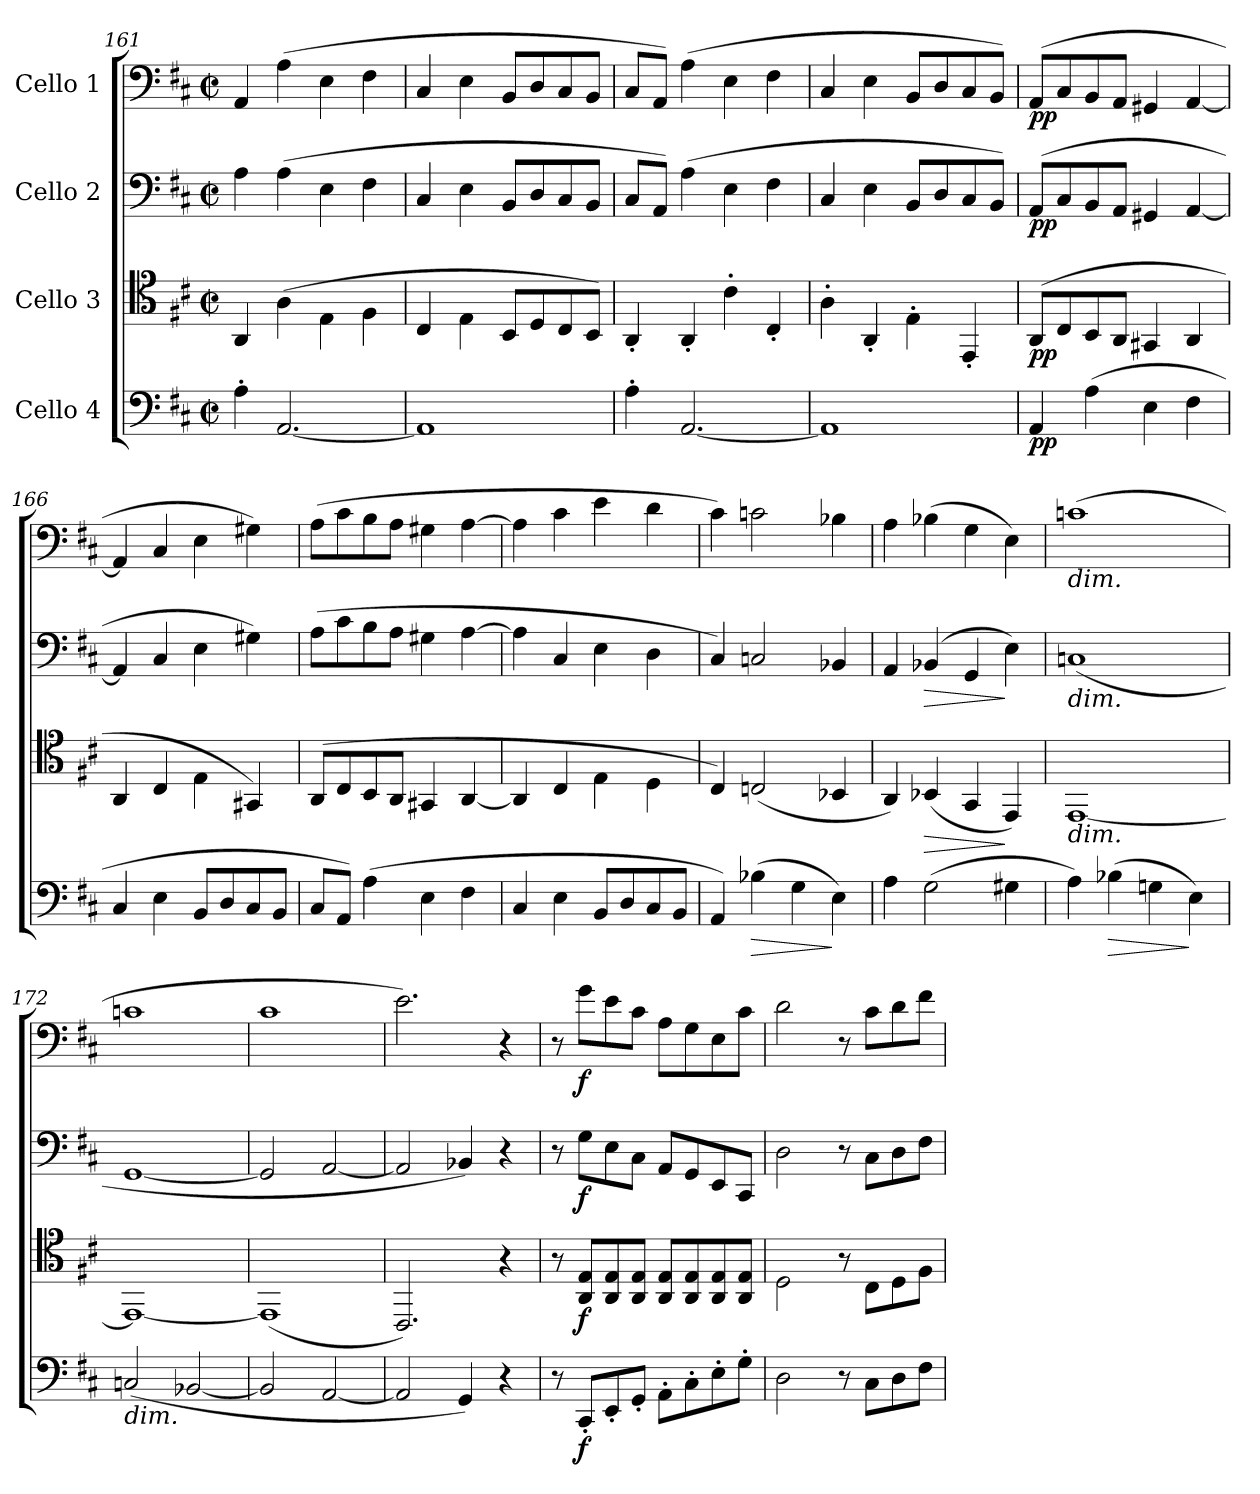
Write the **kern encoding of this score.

**kern	**dynam	**kern	**dynam	**kern	**dynam	**kern	**dynam
*part4	*part4	*part3	*part3	*part2	*part2	*part1	*part1
*staff4	*staff4	*staff3	*staff3	*staff2	*staff2	*staff1	*staff1
*I"Cello 4	*	*I"Cello 3	*	*I"Cello 2	*	*I"Cello 1	*
*clefF4	*	*clefC4	*	*clefF4	*	*clefF4	*
*k[f#c#]	*	*k[f#c#]	*	*k[f#c#]	*	*k[f#c#]	*
*M2/2	*	*M2/2	*	*M2/2	*	*M2/2	*
*met(c|)	*	*met(c|)	*	*met(c|)	*	*met(c|)	*
=161	=161	=161	=161	=161	=161	=161	=161
4A'\	.	4AA/	.	4A\	.	4AA/	.
[2.AA/	.	(4A\	.	(4A\	.	(4A\	.
.	.	4E\	.	4E\	.	4E\	.
.	.	4F#\	.	4F#\	.	4F#\	.
!!LO:LB:g=z
=162	=162	=162	=162	=162	=162	=162	=162
1AA]	.	4C#/	.	4C#/	.	4C#/	.
.	.	4E\	.	4E\	.	4E\	.
.	.	8BB/L	.	8BB/L	.	8BB/L	.
.	.	8D/	.	8D/	.	8D/	.
.	.	8C#/	.	8C#/	.	8C#/	.
.	.	8BB/J)	.	8BB/J	.	8BB/J	.
=163	=163	=163	=163	=163	=163	=163	=163
4A'\	.	4AA'/	.	8C#/L	.	8C#/L	.
.	.	.	.	8AA/J)	.	8AA/J)	.
[2.AA/	.	4AA'/	.	(4A\	.	(4A\	.
.	.	4c#'\	.	4E\	.	4E\	.
.	.	4C#'/	.	4F#\	.	4F#\	.
=164	=164	=164	=164	=164	=164	=164	=164
1AA]	.	4A'\	.	4C#/	.	4C#/	.
.	.	4AA'/	.	4E\	.	4E\	.
.	.	4E'\	.	8BB/L	.	8BB/L	.
.	.	.	.	8D/	.	8D/	.
.	.	4EE'/	.	8C#/	.	8C#/	.
.	.	.	.	8BB/J)	.	8BB/J)	.
=165	=165	=165	=165	=165	=165	=165	=165
!	!LO:DY:b	!	!LO:DY:b	!	!LO:DY:b	!	!LO:DY:b
4AA/	pp	(8AA/L	pp	(8AA/L	pp	(8AA/L	pp
.	.	8C#/	.	8C#/	.	8C#/	.
(4A\	.	8BB/	.	8BB/	.	8BB/	.
.	.	8AA/J	.	8AA/J	.	8AA/J	.
4E\	.	4GG#X/	.	4GG#X/	.	4GG#X/	.
4F#\	.	4AA/	.	[4AA/	.	[4AA/	.
=166	=166	=166	=166	=166	=166	=166	=166
4C#/	.	4AA/	.	4AA/]	.	4AA/]	.
4E\	.	4C#/	.	4C#/	.	4C#/	.
8BB/L	.	4E\	.	4E\	.	4E\	.
8D/	.	.	.	.	.	.	.
8C#/	.	4GG#X/)	.	4G#X\)	.	4G#X\)	.
8BB/J	.	.	.	.	.	.	.
=167	=167	=167	=167	=167	=167	=167	=167
8C#/L	.	(8AA/L	.	(8A\L	.	(8A\L	.
8AA/J)	.	8C#/	.	8c#\	.	8c#\	.
(4A\	.	8BB/	.	8B\	.	8B\	.
.	.	8AA/J	.	8A\J	.	8A\J	.
4E\	.	4GG#X/	.	4G#X\	.	4G#X\	.
4F#\	.	[4AA/	.	[4A\	.	[4A\	.
!!LO:LB:g=z
=168	=168	=168	=168	=168	=168	=168	=168
4C#/	.	4AA/]	.	4A\]	.	4A\]	.
4E\	.	4C#/	.	4C#/	.	4c#\	.
8BB/L	.	4E\	.	4E\	.	4e\	.
8D/	.	.	.	.	.	.	.
8C#/	.	4D\	.	4D\	.	4d\	.
8BB/J	.	.	.	.	.	.	.
=169	=169	=169	=169	=169	=169	=169	=169
4AA/)	.	4C#/)	.	4C#/)	.	4c#\)	.
!	!LO:HP:b	!	!	!	!	!	!
(4B-X\	>	(2Cn/	.	2Cn/	.	2cn\	.
4G\	.	.	.	.	.	.	.
4E\)	]	4BB-X/	.	4BB-X/	.	4B-X\	.
=170	=170	=170	=170	=170	=170	=170	=170
4A\	.	4AA/)	.	4AA/	.	4A\	.
!	!	!	!LO:HP:b	!	!LO:HP:b	!	!
(2G\	.	(4BB-X/	>	(4BB-X/	>	(4B-X\	.
.	.	4GG/	.	4GG/	.	4G\	.
4G#X\	.	4EE/)	]	4E\)	]	4E\)	.
=171	=171	=171	=171	=171	=171	=171	=171
!	!	!	!	!	!	!LO:TX:b:i:t=dim.	!
!	!	!	!	!LO:TX:b:i:t=dim.	!	!	!
!	!	!LO:TX:b:i:t=dim.	!	!	!	!	!
4A\)	.	[1EE	.	(1Cn	.	(1cn	.
!	!LO:HP:b	!	!	!	!	!	!
(4B-X\	>	.	.	.	.	.	.
4Gn\	.	.	.	.	.	.	.
4E\)	]	.	.	.	.	.	.
=172	=172	=172	=172	=172	=172	=172	=172
!LO:TX:b:i:t=dim.	!	!	!	!	!	!	!
(2Cn/	.	1EE_	.	[1GG	.	1cn	.
[2BB-X/	.	.	.	.	.	.	.
=173	=173	=173	=173	=173	=173	=173	=173
2BB-/]	.	(1EE]	.	2GG/]	.	1c#	.
[2AA/	.	.	.	[2AA/	.	.	.
=174	=174	=174	=174	=174	=174	=174	=174
2AA/]	.	2.CC#/)	.	2AA/]	.	2.e\)	.
4GG/)	.	.	.	4BB-X/)	.	.	.
4r	.	4r	.	4r	.	4r	.
!!LO:PB:g=z
=175	=175	=175	=175	=175	=175	=175	=175
8r	.	8r	.	8r	.	8r	.
!	!LO:DY:b	!	!LO:DY:b	!	!LO:DY:b	!	!LO:DY:b
8CC#'/L	f	8AA/ 8E/L	f	8G\L	f	8g\L	f
8EE'/	.	8AA/ 8E/	.	8E\	.	8e\	.
8GG'/J	.	8AA/ 8E/J	.	8C#\J	.	8c#\J	.
8AA'\L	.	8AA/ 8E/L	.	8AA/L	.	8A\L	.
8C#'\	.	8AA/ 8E/	.	8GG/	.	8G\	.
8E'\	.	8AA/ 8E/	.	8EE/	.	8E\	.
8G'\J	.	8AA/ 8E/J	.	8CC#/J	.	8c#\J	.
=176	=176	=176	=176	=176	=176	=176	=176
2D\	.	2D\	.	2D\	.	2d\	.
8r	.	8r	.	8r	.	8r	.
8C#\L	.	8C#\L	.	8C#\L	.	8c#\L	.
8D\	.	8D\	.	8D\	.	8d\	.
8F#\J	.	8F#\J	.	8F#\J	.	8f#\J	.
=	=	=	=	=	=	=	=
*-	*-	*-	*-	*-	*-	*-	*-
